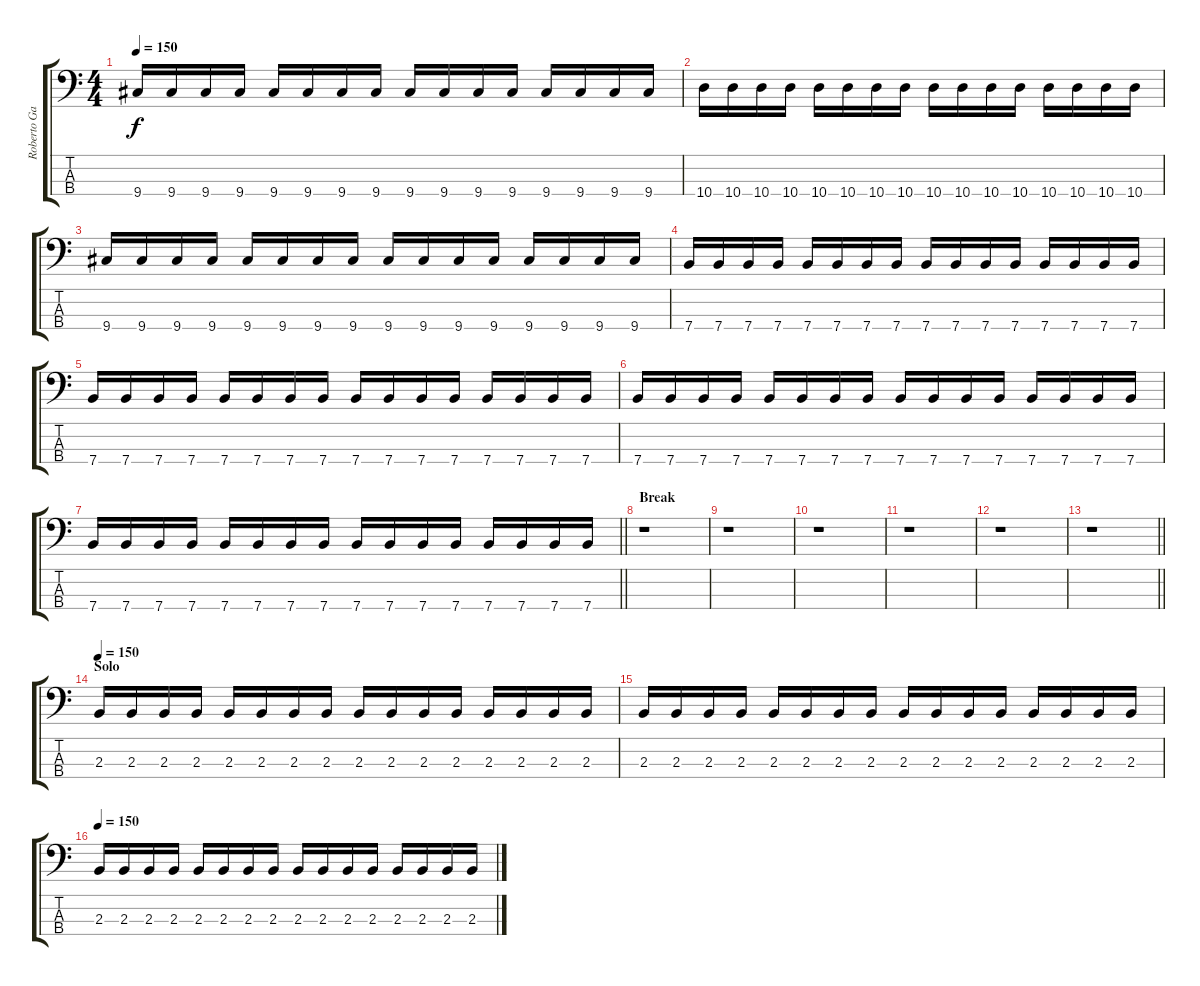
\track ("Roberto García" "Roberto Ga") {instrument electricbasspick}
\staff {score tabs}
\tuning (G2 D2 A1 E1) {hide}
\ts (4 4)
\tempo 150
\clef f4
\ks c
9.4.16{dy f} 9.4.16 9.4.16 9.4.16 9.4.16 9.4.16 9.4.16 9.4.16 9.4.16 9.4.16 9.4.16 9.4.16 9.4.16 9.4.16 9.4.16 9.4.16 |
10.4.16 10.4.16 10.4.16 10.4.16 10.4.16 10.4.16 10.4.16 10.4.16 10.4.16 10.4.16 10.4.16 10.4.16 10.4.16 10.4.16 10.4.16 10.4.16 |
9.4.16 9.4.16 9.4.16 9.4.16 9.4.16 9.4.16 9.4.16 9.4.16 9.4.16 9.4.16 9.4.16 9.4.16 9.4.16 9.4.16 9.4.16 9.4.16 |
7.4.16 7.4.16 7.4.16 7.4.16 7.4.16 7.4.16 7.4.16 7.4.16 7.4.16 7.4.16 7.4.16 7.4.16 7.4.16 7.4.16 7.4.16 7.4.16 |
7.4.16 7.4.16 7.4.16 7.4.16 7.4.16 7.4.16 7.4.16 7.4.16 7.4.16 7.4.16 7.4.16 7.4.16 7.4.16 7.4.16 7.4.16 7.4.16 |
7.4.16 7.4.16 7.4.16 7.4.16 7.4.16 7.4.16 7.4.16 7.4.16 7.4.16 7.4.16 7.4.16 7.4.16 7.4.16 7.4.16 7.4.16 7.4.16 |
\barLineRight lightlight
7.4.16 7.4.16 7.4.16 7.4.16 7.4.16 7.4.16 7.4.16 7.4.16 7.4.16 7.4.16 7.4.16 7.4.16 7.4.16 7.4.16 7.4.16 7.4.16 |
\section ("" "Break")
r.1 |
r.1 |
r.1 |
r.1 |
r.1 |
\barLineRight lightlight
r.1 |
\section ("" "Solo")
\tempo 150
2.3.16 2.3.16 2.3.16 2.3.16 2.3.16 2.3.16 2.3.16 2.3.16 2.3.16 2.3.16 2.3.16 2.3.16 2.3.16 2.3.16 2.3.16 2.3.16 |
2.3.16 2.3.16 2.3.16 2.3.16 2.3.16 2.3.16 2.3.16 2.3.16 2.3.16 2.3.16 2.3.16 2.3.16 2.3.16 2.3.16 2.3.16 2.3.16 |
\tempo 150
2.3.16 2.3.16 2.3.16 2.3.16 2.3.16 2.3.16 2.3.16 2.3.16 2.3.16 2.3.16 2.3.16 2.3.16 2.3.16 2.3.16 2.3.16 2.3.16
